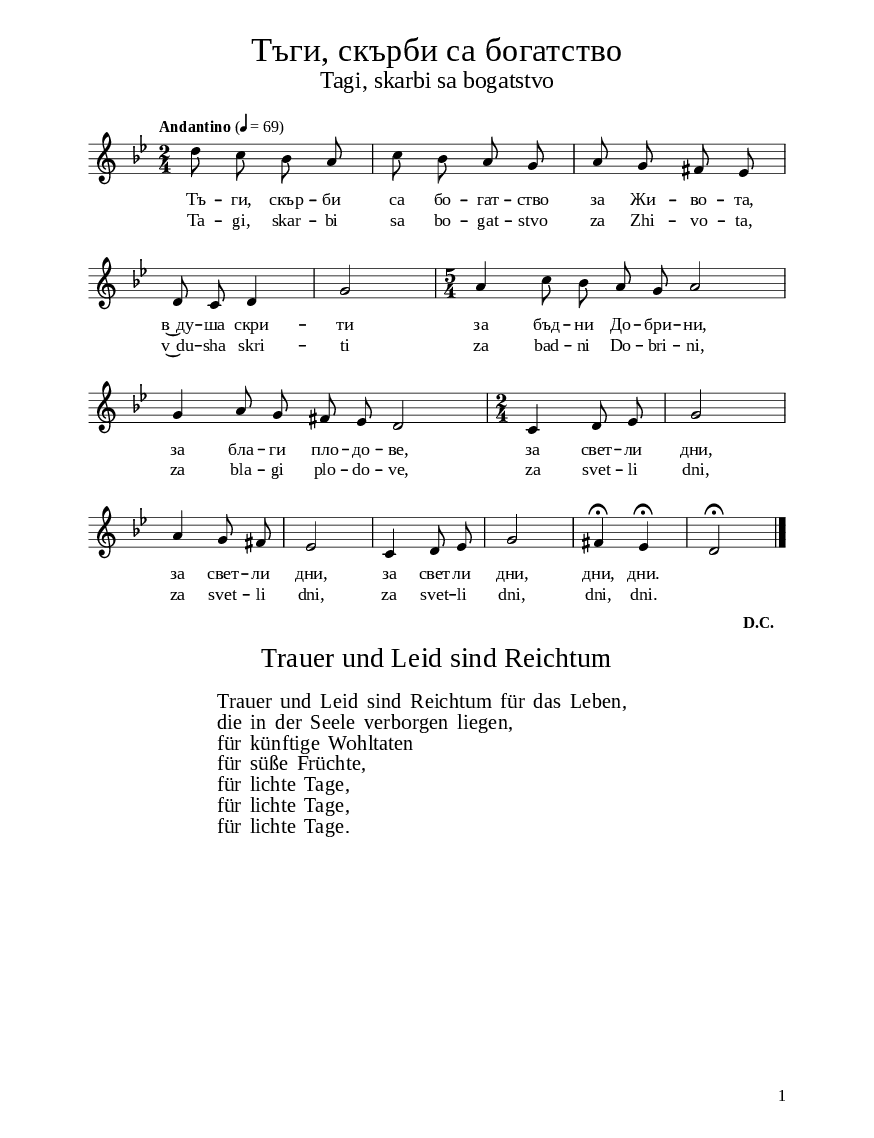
\version "2.24.1"

% include paper part and global functions
\include "include/globals.ily"

\bookpart {
  \label #'ref101_1
  \tocItem \markup "Тъги, скърби са богатство – Tagi, skarbi sa bogatstvo"
  \include "include/bookpart-paper.ily"
  \score {
    \include "include/score-layout.ily"


    \new Voice \absolute  {
      \clef treble
      \key g \minor
      \time 2/4
      \tempoFunc "Andantino" 4 "69"
      \autoBeamOff

      d''8 c'' bes' a' | c''8 bes' a' g' | a'8 g' fis' es' \break

      d' c' d'4 | g'2|  \time 5/4 a'4 c''8 bes'8 a' g' a'2 | \break

      g'4  a'8 g' fis'8 es' d'2 | \time 2/4 c'4 d'8 es'8| g'2 | \break

      a'4 g'8 fis' | es'2 |  c'4 d'8 es'8 | g'2 |fis'4 \fermata  es'4 \fermata  | d'2 \fermata  \bar "|."
    }

    \addlyrics {
      Тъ -- ги, скър -- би са бо  --  гат -- ство
      за Жи -- во -- та, в~ду -- ша скри -- ти
      за бъд -- ни До -- бри -- ни,
      за бла -- ги пло -- до -- ве,
      за свет -- ли дни,
      за свет -- ли дни,
      за свет -- ли дни,
      дни, дни.
    }

    \addlyrics {
      Ta -- gi, skar -- bi sa bo  --  gat -- stvo
      za Zhi -- vo -- ta, v~du -- sha skri -- ti
      za bad -- ni Do -- bri -- ni,
      za bla -- gi plo -- do -- ve,
      za svet -- li dni,
      za svet -- li dni,
      za svet -- li dni,
      dni, dni.
    }


    \header {
      title = \titleFunc "Тъги, скърби са богатство" "Tagi, skarbi sa bogatstvo"
    }

    \midi{}

  } % score

  \markup \dc-one "D.C."
  

  % include foreign translation(s) of the song

  \version "2.24.1"

\markup \fill-line { \fontsize #deTitleFontSize "Trauer und Leid sind Reichtum" }
\markup \null
\markup \null
\markup \fontsize #deCoupletFontSize {
  \hspace #10
  \override #`(baseline-skip . ,deCoupletBaselineSkip)

  \column {
    
     \line {   "   " Trauer und Leid sind Reichtum für das Leben, } 

\line {   "   " die in der Seele verborgen liegen, } 

\line {   "   " für künftige Wohltaten  } 

\line {   "   " für süße Früchte, } 

\line {   "   " für lichte Tage,  } 
 
\line {   "   " für lichte Tage,  } 
\line {   "   " für lichte Tage.  } 
 
      
       
    }
    
    
}


} % bookpart
